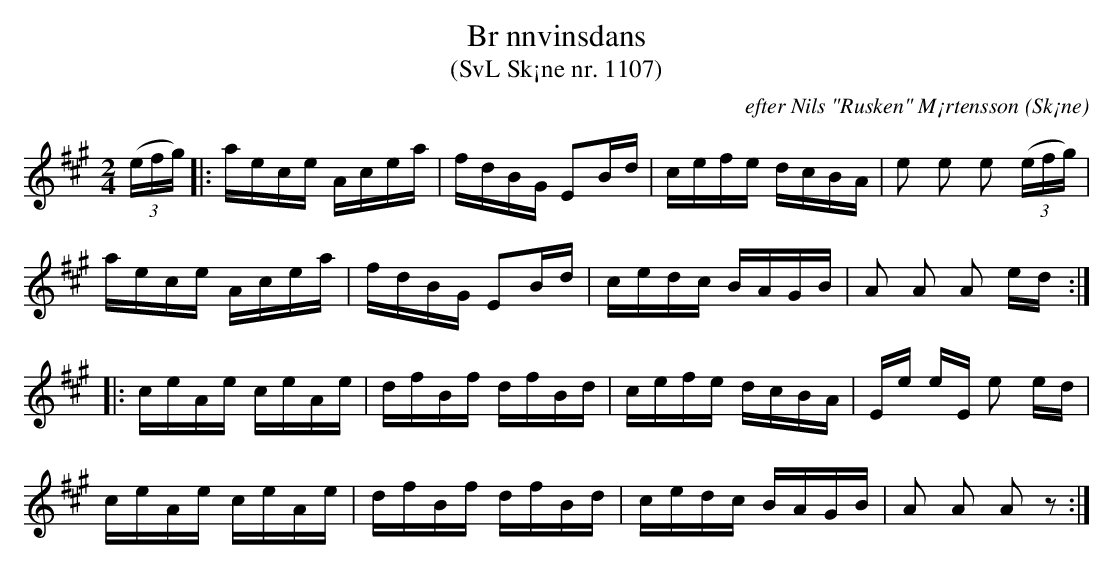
X:1
T:Br nnvinsdans
T:(SvL Sk¡ne nr. 1107)
C:efter Nils "Rusken" M¡rtensson
O:Sk¡ne
M:2/4
L:1/16
K:A
(3(efg) |: aece Acea | fdBG E2Bd | cefe dcBA | e2 e2 e2 (3(efg) |
           aece Acea | fdBG E2Bd | cedc BAGB | A2 A2 A2 ed :|
        |: ceAe ceAe | dfBf dfBd | cefe dcBA | Ee eE e2 ed |
           ceAe ceAe | dfBf dfBd | cedc BAGB | A2 A2 A2 z2 :|
